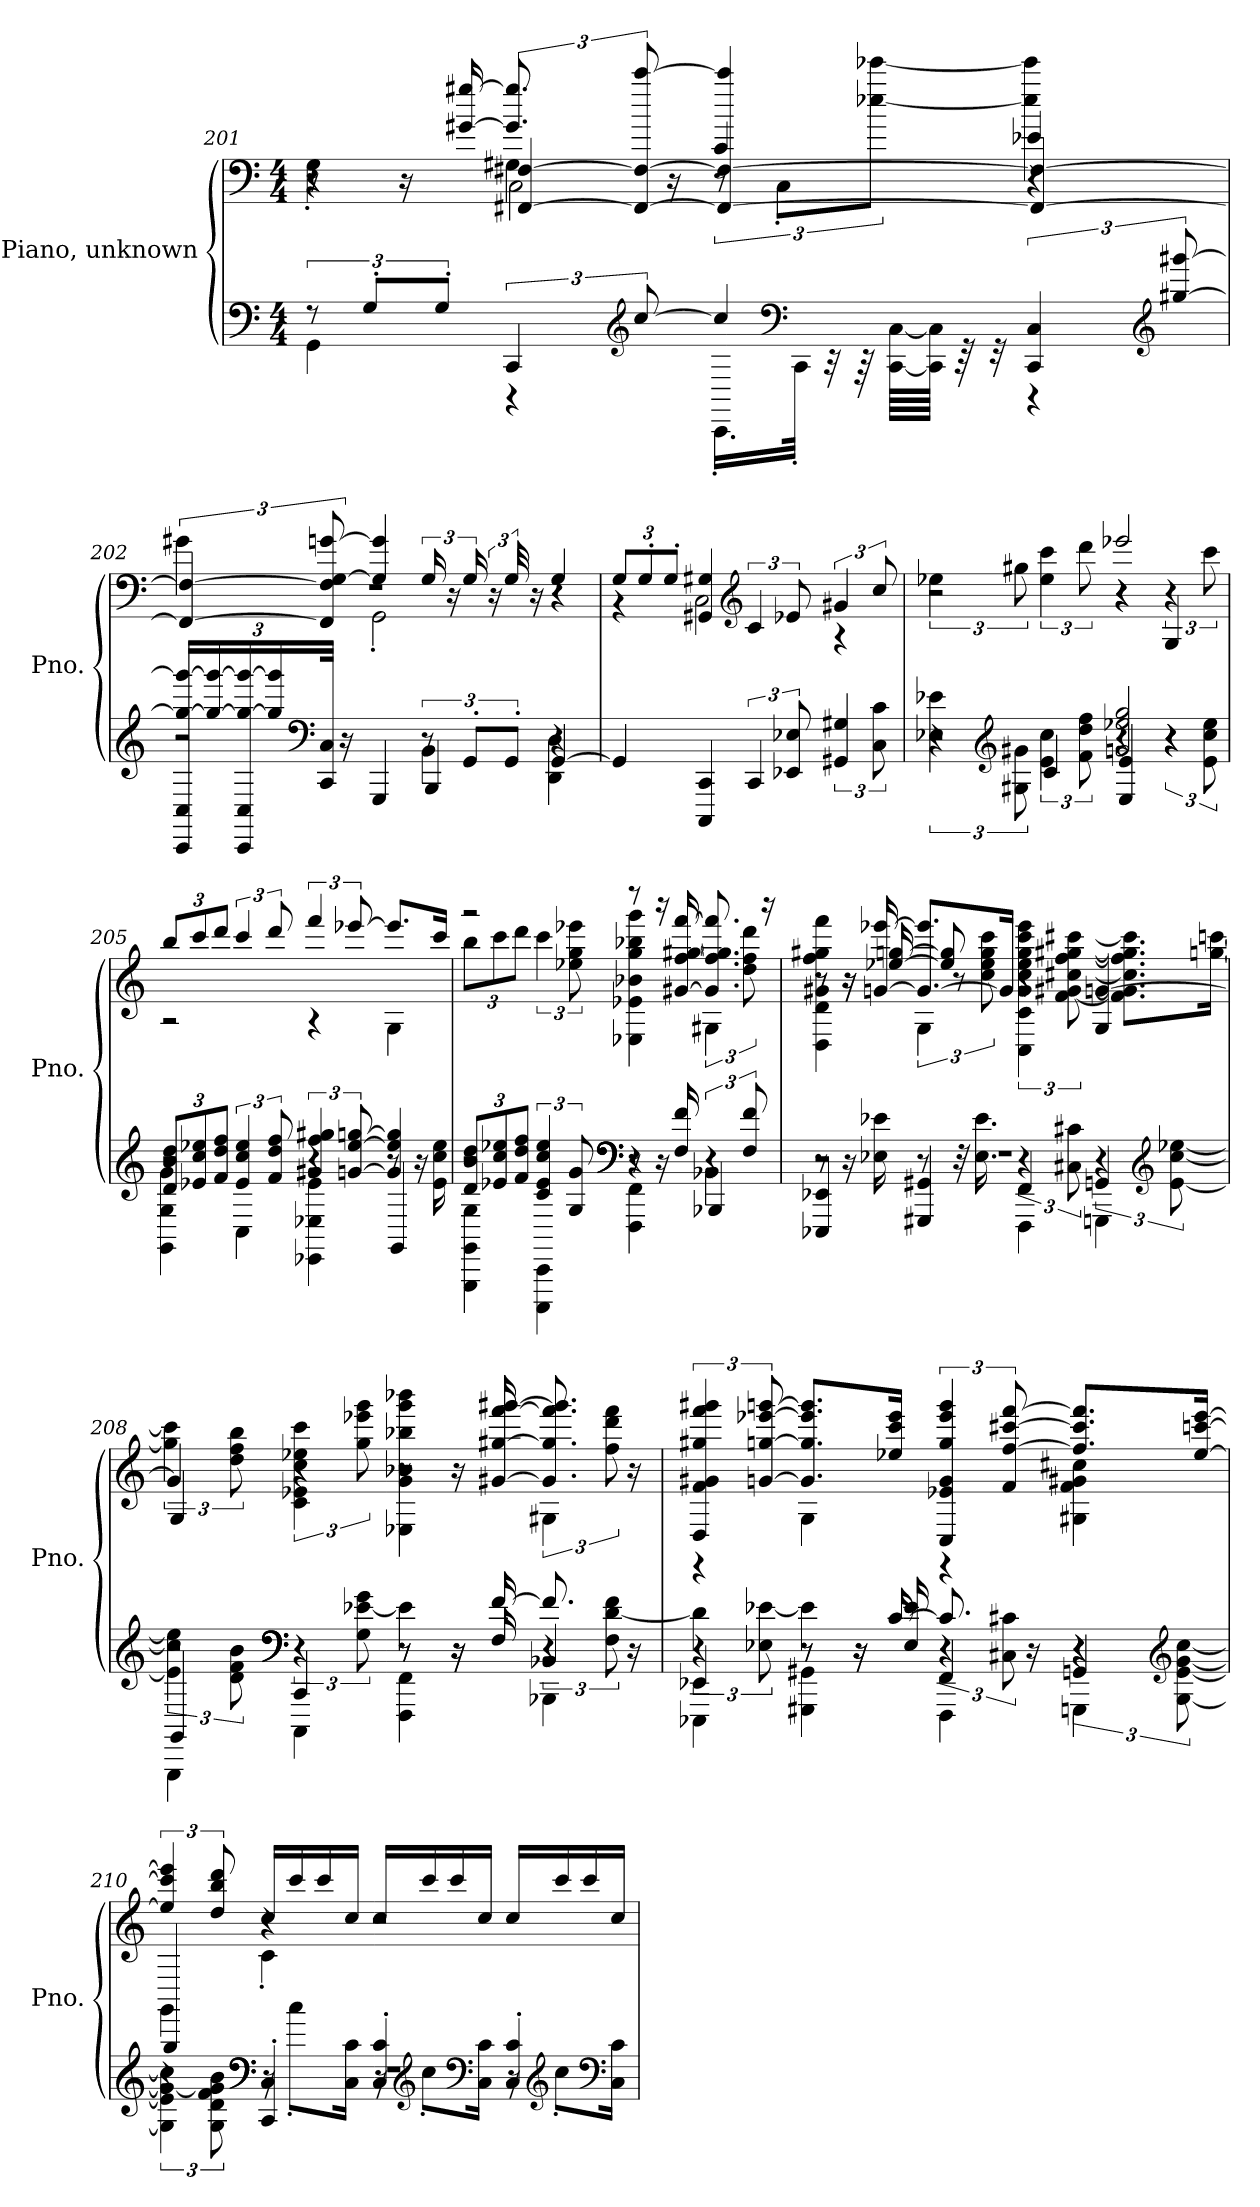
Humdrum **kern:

**kern	**kern
*part1	*part1
*staff2	*staff1
*I"Piano, unknown	*
*I'Pno.	*
!!LO:LB:g=z
*clefF4	*clefF4
*k[]	*k[]
*M4/4	*M4/4
=201	=201
*^	*^
*	*	*	*^
*	*	*	*	*^
12r	4GG\	8r	4G'\	4r	4r
12G'/L	.	.	.	.	.
.	.	16r	.	.	.
12G'/J	.	.	.	.	.
.	.	[16g#X/ [16gg#X/	.	.	.
6CC/	4r	8.g#/] 8.gg#/]	4G#X\	[6FF#X/ [6F#X/	2C\
*clefG2	*	*	*	*	*
[12cc/	.	.	.	12FF#/_ 12F#/_ [12ccc/	.
.	.	16r	.	.	.
4cc/]	16.CC'\LL	4c/	12r	4FF#/_ 4F#/_ 4ccc/]	.
.	.	.	12C'\L	.	.
*clefF4	*	*	*	*	*
.	32CC'\JJk	.	.	.	.
.	32r	.	.	.	.
.	64r	.	.	.	.
.	.	.	[12ee-X\ [12eee-X\J	.	.
.	[64CC\ [64C\LLLL	.	.	.	.
.	64CC\] 64C\]JJJJ	.	.	.	.
.	64r	.	.	.	.
.	32r	.	.	.	.
6CC/ 6C/	4r	4e-X/	4ee-\] 4eee-\]	4FF#/_ 4F#/_	4r
*clefG2	*	*	*	*	*
[12gg#X/ [12ggg#X/	.	.	.	.	.
*v	*v	*	*	*	*
*	*v	*v	*v	*v
!!LO:LB:g=z
=202	=202
*Xbrackettup	*
*^	*^
*	*^	*	*^
24CC/ 24C/ 24gg#/_ 24ggg#/_LL	2r	2r	1r	4g#X\	6FF#/_ 6F#/_
24gg#/_ 24ggg#/_	.	.	.	.	.
24CC/ 24C/ 24gg#/_ 24ggg#/_	.	.	.	.	.
24gg#/] 24ggg#/]	.	.	.	.	.
*clefF4	*	*	*	*	*
48CC/ 48C/JJk	.	.	.	.	12FF#/] 12F#/] [12G/ [12gn/
16r	.	.	.	.	.
4GGG/	.	.	.	2GG'\	4G/] 4g/]
*brackettup	*	*	*	*	*
12r	4BB\	4BBB/	.	.	24G/
.	.	.	.	.	24r
12GG'/L	.	.	.	.	24G/
.	.	.	.	.	24r
12GG'/J	.	.	.	.	48G/
.	.	.	.	.	16r
[4GG/	4DD\ 4D\	4r	.	4r	4G/
*v	*v	*v	*	*	*
*	*v	*v	*v
=203	=203
*	*Xbrackettup
*	*^
4GG/]	12G/L	4r
.	12G'/	.
.	12G'/J	.
4CCC/ 4CC/	4GG#X/ 4G#X/	2C\
*	*clefG2	*
*	*brackettup	*
6CC/	6c/	.
12EE-X/ 12E-X/	12e-X/	.
6GG#X/ 6G#X/	6g#X/	4r
12C\ 12c\	12cc/	.
!!LO:PB:g=z
=204	=204	=204
*^	*	*^
*	*^	*	*	*
2r	6E-X\ 6e-X\	4r	2r	6ee-X\	2r
*clefG2	*	*	*	*	*
.	12G#X\ 12g#X\	.	.	12gg#X\	.
.	6e-\ 6cc\	4c/	.	6ee-\ 6ccc\	.
.	12f\ 12dd\ 12ff\	.	.	12ddd\	.
2gn/ 2ee-X/ 2gg/	4r	4E-/ 4e-/	2eee-X/	4r	4r
.	6r	4r	.	6r	4G/
.	12e-\ 12cc\ 12ee-\	.	.	12ccc\	.
*	*	*	*v	*v	*v
=205	=205	=205	=205
*Xbrackettup	*	*	*Xbrackettup
*	*	*	*^
12d/ 12b/ 12dd/L	4GG\ 4G\ 4g\	2r	12bb/L	2r
12e-X/ 12cc/ 12ee-X/	.	.	12ccc/	.
12f/ 12dd/ 12ff/J	.	.	12ddd/J	.
*brackettup	*	*	*brackettup	*
6e-/ 6cc/ 6ee-/	4C\	.	6ccc/	.
12f/ 12dd/ 12ff/	.	.	12ddd/	.
6g#X/ 6ff/ 6gg#X/	4EE-X\ 4E-X\ 4e-\	4r	6fff/	4r
[12gn/ [12ee-/ [12ggn/	.	.	[12eee-X/	.
4g/] 4ee-/] 4gg/]	8r	4GG/	8.eee-/L]	4G\
.	16r	.	.	.
.	16e-\ 16cc\ 16ee-\	.	16ccc/Jk	.
!!LO:LB:g=z	!!
=206	=206	=206	=206	=206
*Xbrackettup	*	*	*	*Xbrackettup
12d/ 12b/ 12dd/L	4GGG\ 4GG\ 4G\	2r	2r	12bb\L
12e-X/ 12cc/ 12ee-X/	.	.	.	12ccc\
12f/ 12dd/ 12ff/J	.	.	.	12ddd\J
*brackettup	*	*	*	*brackettup
6c/ 6e-/ 6cc/ 6ee-/	4CCC\ 4CC\	.	.	6ccc\
12G/ 12g/	.	.	.	12ee-X\ 12gg\ 12eee-X\
*clefF4	*	*	*	*
8r	4FFF\ 4FF\	4r	8r	4E-X\ 4e-X\ 4b-X\ 4gg\ 4bb-X\ 4ggg\
16r	.	.	16r	.
16F/ 16f/	.	.	[16g#X/ [16ff/ [16gg#X/ [16fff/	.
6r	4BB-X\	4BBB-X/	8.g#/] 8.ff/] 8.gg#/] 8.fff/]	6G#X\
12F/ 12f/	.	.	.	12dd\ 12ff\ 12ddd\
.	.	.	16r	.
=207	=207	=207	=207	=207
*	*	*^	*	*^
1r	8r	4EEE-X/ 4EE-X/	2r	8r	4D\ 4d\ 4g#X\ 4ff\ 4gg#X\ 4fff\	8r
.	16r	.	.	16r	.	16r
.	16E-X\ 16e-X\	.	.	[16gn/ [16eee-X/	.	[16ee-X/ [16ggn/
.	8r	4GGG#X/ 4GG#X/	.	8.g/_ 8.eee-/]L	6G\	8ee-/] 8gg/]
.	32r	.	.	.	.	8r
.	16.E-\ 16.e-\	.	.	.	.	.
.	.	.	.	.	12cc\ 12ee-\ 12gg\ 12ccc\	.
.	.	.	.	16g/Jk]	.	.
.	6r	4FF/	4FFF\	4r	6C\ 6c\ 6g\ 6cc\ 6ee-\ 6gg\ 6ccc\ 6eee-\	4r
.	12C#X\ 12c#X\	.	.	.	[12f\ [12g#X\ [12cc#X\ [12ff\ [12gg#X\ [12ccc#X\	.
.	6r	4GGn/	4GGGn\	[4gn/	8.f\] 8.g#\] 8.cc#\] 8.ff\] 8.gg#\] 8.ccc#\]L	4G/
*clefG2	*	*	*	*	*	*
.	[12e-\ [12cc\ [12ee-X\	.	.	.	.	.
.	.	.	.	.	[16ggn\ [16cccn\Jk	.
!!LO:LB:g=z	!!	!!
=208	=208	=208	=208	=208	=208	=208
2r	6e-\] 6cc\] 6ee-\]	4GG/	4GGG\	4g/]	6gg\] 6ccc\]	4G/
.	12d\ 12f\ 12b\	.	.	.	12dd\ 12ff\ 12bb\	.
*clefF4	*	*	*	*	*	*
.	6r	4CC/	4CCC\	4r	6c\ 6e-X\ 6cc\ 6ee-X\ 6ccc\	4r
.	12G\ [12e-X\ 12g\	.	.	.	12gg\ 12eee-X\ 12ggg\	.
8r	4e-\]	8r	4FFF\ 4FF\	8r	4E-X\ 4g\ 4b-X\ 4bb-X\ 4ggg\ 4bbb-X\	2r
16r	.	16r	.	16r	.	.
[16f/	.	16F/	.	[16g#X/ [16gg#X/ [16fff/ [16ggg#X/	.	.
8.f/]	6r	4BB-X/	4BBB-X\	8.g#/] 8.gg#/] 8.fff/] 8.ggg#/]	6G#X\	.
.	12F\ [12d\ 12f\	.	.	.	12ff\ 12ddd\ 12fff\	.
16r	.	.	.	16r	.	.
*	*	*	*	*	*v	*v
=209	=209	=209	=209	=209	=209
4r	6d\]	4EE-X/	4EEE-X\	6D/ 6f/ 6g#X/ 6gg#X/ 6fff/ 6ggg#X/	4r
.	12E-X\ [12e-X\	.	.	[12gn/ [12ggn/ [12eee-X/ [12gggn/	.
8r	4e-\]	8r	4GGG#X\ 4GG#X\	8.g/] 8.gg/] 8.eee-/] 8.ggg/]L	4G\
16r	.	16r	.	.	.
[16c/	.	16E-/ 16e-/	.	16ee-X/ 16ccc/ 16eee-/Jk	.
8.c/]	6r	4FF/	4FFF\	6C/ 6e-X/ 6g/ 6gg/ 6eee-/ 6ggg/	4r
.	12C#X\ 12c#X\	.	.	12f/ [12ff/ [12ccc#X/ [12fff/	.
16r	.	.	.	.	.
4r	6r	4GGn/	4GGGn\	8.ff/] 8.ccc#/] 8.fff/]L	4G#X\ 4f\ 4g#X\ 4cc#X\
*clefG2	*	*	*	*	*
.	[12G\ [12e-\ [12g\ [12cc\	.	.	.	.
.	.	.	.	[16ee-/ [16cccn/ [16eee-/Jk	.
*	*	*v	*v	*	*
!!LO:LB:g=z
=210	=210	=210	=210	=210
*	*	*	*	*^
1r	6G\] 6e-\] 6g\_ 6cc\]	4r	6ee-/] 6ccc/] 6eee-/]	4GG\	4GGG/
.	12G\ 12d\ 12f\ 12g\] 12b\	.	12dd/ 12bb/ 12ddd/	.	.
*clefF4	*	*	*	*	*
.	16r	4CC/' 4C/'	16cc/LL	4c'\	4r
.	8cc'\L	.	16ccc/	.	.
.	.	.	16ccc/	.	.
.	16C\ 16c\Jk	.	16cc/JJ	.	.
.	16r	4C/' 4c/'	16cc/LL	2r	2r
*clefG2	*	*	*	*	*
.	8cc'\L	.	16ccc/	.	.
.	.	.	16ccc/	.	.
*clefF4	*	*	*	*	*
.	16C\ 16c\Jk	.	16cc/JJ	.	.
.	16r	4C/' 4c/'	16cc/LL	.	.
*clefG2	*	*	*	*	*
.	8cc'\L	.	16ccc/	.	.
.	.	.	16ccc/	.	.
*clefF4	*	*	*	*	*
.	16C\ 16c\Jk	.	16cc/JJ	.	.
*v	*v	*v	*	*	*
*	*v	*v	*v
=	=
*-	*-
